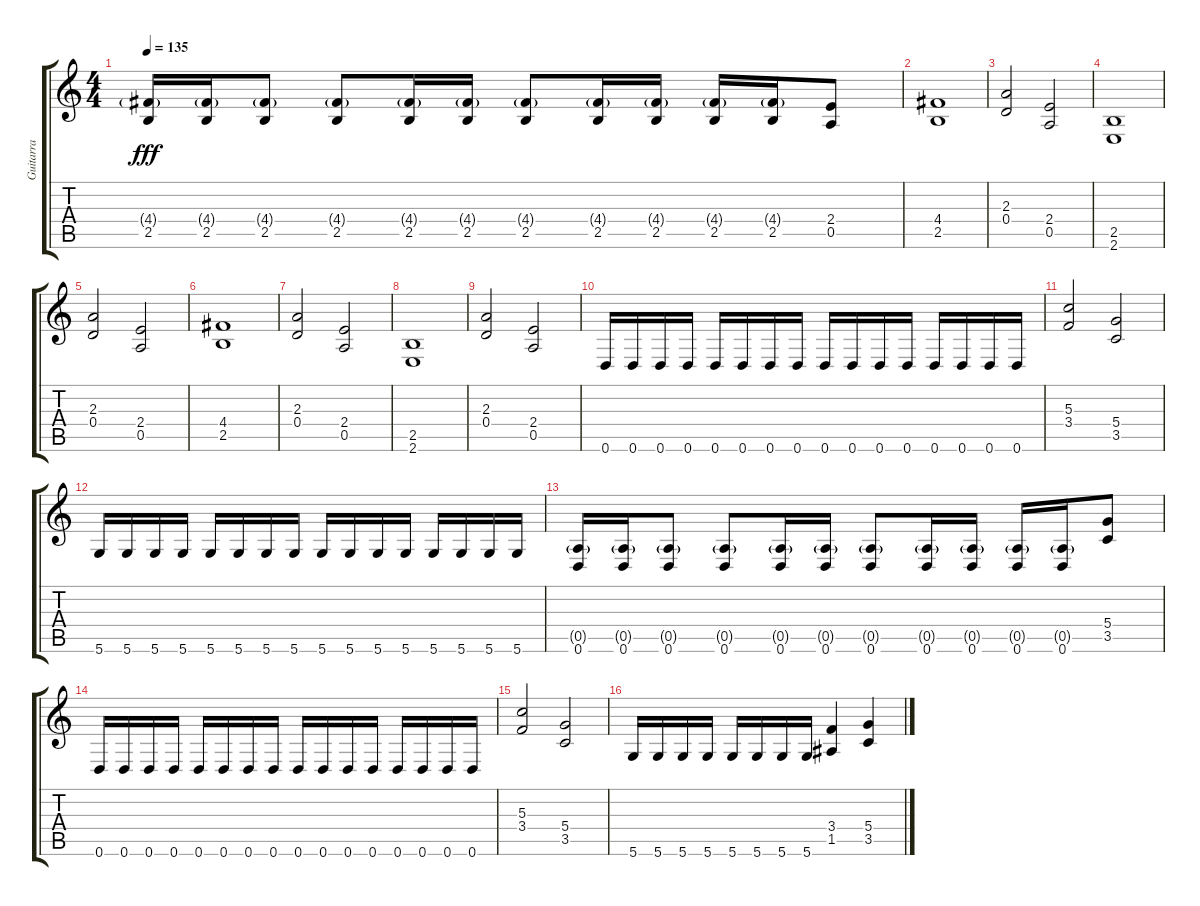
\track ("Guitarra" "Guitarra") {instrument distortionguitar}
\staff {score tabs}
\tuning (E4 B3 G3 D3 A2 D2) {hide}
\ts (4 4)
\tempo 135
\clef g2
\ks c
(4.4{g} 2.5).16{dy fff} (4.4{g} 2.5).16 (4.4{g} 2.5).8 (4.4{g} 2.5).8 (4.4{g} 2.5).16 (4.4{g} 2.5).16 (4.4{g} 2.5).8 (4.4{g} 2.5).16 (4.4{g} 2.5).16 (4.4{g} 2.5).16 (4.4{g} 2.5).16 (2.4 0.5).8 |
(4.4 2.5).1 |
(2.3 0.4).2 (2.4 0.5).2 |
(2.5 2.6).1 |
(2.3 0.4).2 (2.4 0.5).2 |
(4.4 2.5).1 |
(2.3 0.4).2 (2.4 0.5).2 |
(2.5 2.6).1 |
(2.3 0.4).2 (2.4 0.5).2 |
0.6.16 0.6.16 0.6.16 0.6.16 0.6.16 0.6.16 0.6.16 0.6.16 0.6.16 0.6.16 0.6.16 0.6.16 0.6.16 0.6.16 0.6.16 0.6.16 |
(5.3 3.4).2 (5.4 3.5).2 |
5.6.16 5.6.16 5.6.16 5.6.16 5.6.16 5.6.16 5.6.16 5.6.16 5.6.16 5.6.16 5.6.16 5.6.16 5.6.16 5.6.16 5.6.16 5.6.16 |
(0.5{g} 0.6).16 (0.5{g} 0.6).16 (0.5{g} 0.6).8 (0.5{g} 0.6).8 (0.5{g} 0.6).16 (0.5{g} 0.6).16 (0.5{g} 0.6).8 (0.5{g} 0.6).16 (0.5{g} 0.6).16 (0.5{g} 0.6).16 (0.5{g} 0.6).16 (5.4 3.5).8 |
0.6.16 0.6.16 0.6.16 0.6.16 0.6.16 0.6.16 0.6.16 0.6.16 0.6.16 0.6.16 0.6.16 0.6.16 0.6.16 0.6.16 0.6.16 0.6.16 |
(5.3 3.4).2 (5.4 3.5).2 |
5.6.16 5.6.16 5.6.16 5.6.16 5.6.16 5.6.16 5.6.16 5.6.16 (3.4 1.5).4 (5.4 3.5).4
